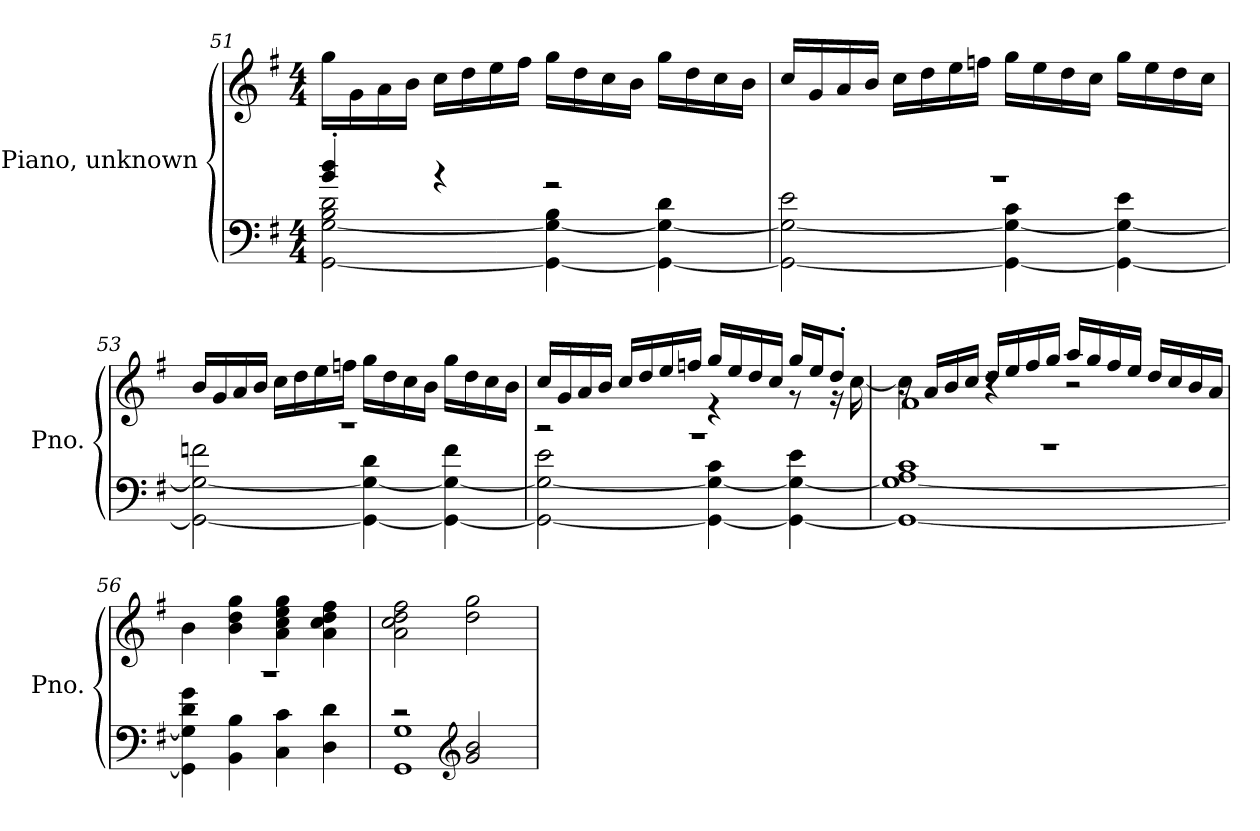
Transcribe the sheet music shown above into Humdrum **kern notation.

**kern	**kern
*part1	*part1
*staff2	*staff1
*I"Piano, unknown	*
*I'Pno.	*
!!LO:LB:g=z
*clefF4	*clefG2
*k[f#]	*k[f#]
*M4/4	*M4/4
=51	=51
*^	*
4b/' 4dd/'	[2GG\ [2G\ 2B\ 2d\	16gg\LL
.	.	16g\
.	.	16a\
.	.	16b\JJ
4r	.	16cc\LL
.	.	16dd\
.	.	16ee\
.	.	16ff#\JJ
2r	4GG\_ 4G\_ 4B\	16gg\LL
.	.	16dd\
.	.	16cc\
.	.	16b\JJ
.	4GG\_ 4G\_ 4d\	16gg\LL
.	.	16dd\
.	.	16cc\
.	.	16b\JJ
=52	=52	=52
1r	2GG\_ 2G\_ 2e\	16cc/LL
.	.	16g/
.	.	16a/
.	.	16b/JJ
.	.	16cc\LL
.	.	16dd\
.	.	16ee\
.	.	16ffn\JJ
.	4GG\_ 4G\_ 4c\	16gg\LL
.	.	16ee\
.	.	16dd\
.	.	16cc\JJ
.	4GG\_ 4G\_ 4e\	16gg\LL
.	.	16ee\
.	.	16dd\
.	.	16cc\JJ
!!LO:LB:g=z
=53	=53	=53
1r	2GG\_ 2G\_ 2fn\	16b/LL
.	.	16g/
.	.	16a/
.	.	16b/JJ
.	.	16cc\LL
.	.	16dd\
.	.	16ee\
.	.	16ffn\JJ
.	4GG\_ 4G\_ 4d\	16gg\LL
.	.	16dd\
.	.	16cc\
.	.	16b\JJ
.	4GG\_ 4G\_ 4f\	16gg\LL
.	.	16dd\
.	.	16cc\
.	.	16b\JJ
=54	=54	=54
*	*	*^
1r	2GG\_ 2G\_ 2e\	16cc/LL	2r
.	.	16g/	.
.	.	16a/	.
.	.	16b/JJ	.
.	.	16cc/LL	.
.	.	16dd/	.
.	.	16ee/	.
.	.	16ffn/JJ	.
.	4GG\_ 4G\_ 4c\	16gg/LL	4r
.	.	16ee/	.
.	.	16dd/	.
.	.	16cc/JJ	.
.	4GG\_ 4G\_ 4e\	16gg/LL	8r
.	.	16ee/J	.
.	.	8dd'/J	16r
.	.	.	[16cc\
!!LO:LB:g=z
=55	=55	=55	=55
*	*	*	*^
1r	1GG_ 1G_ 1A 1c	16r	4cc\]	1f#
.	.	16a/LL	.	.
.	.	16b/	.	.
.	.	16cc/JJ	.	.
.	.	16dd/LL	4r	.
.	.	16ee/	.	.
.	.	16ff#/	.	.
.	.	16gg/JJ	.	.
.	.	16aa/LL	2r	.
.	.	16gg/	.	.
.	.	16ff#/	.	.
.	.	16ee/JJ	.	.
.	.	16dd/LL	.	.
.	.	16cc/	.	.
.	.	16b/	.	.
.	.	16a/JJ	.	.
*	*	*v	*v	*v
=56	=56	=56
1r	4GG\] 4G\] 4d\ 4g\	4b\
.	4BB\ 4B\	4b\ 4dd\ 4gg\
.	4C\ 4c\	4a\ 4cc\ 4ee\ 4gg\
.	4D\ 4d\	4a\ 4cc\ 4dd\ 4ff#\
=57	=57	=57
2r	1GG 1G	2a\ 2cc\ 2dd\ 2ff#\
*clefG2	*	*
2g/ 2b/	.	2dd\ 2gg\
*v	*v	*
=	=
*-	*-
